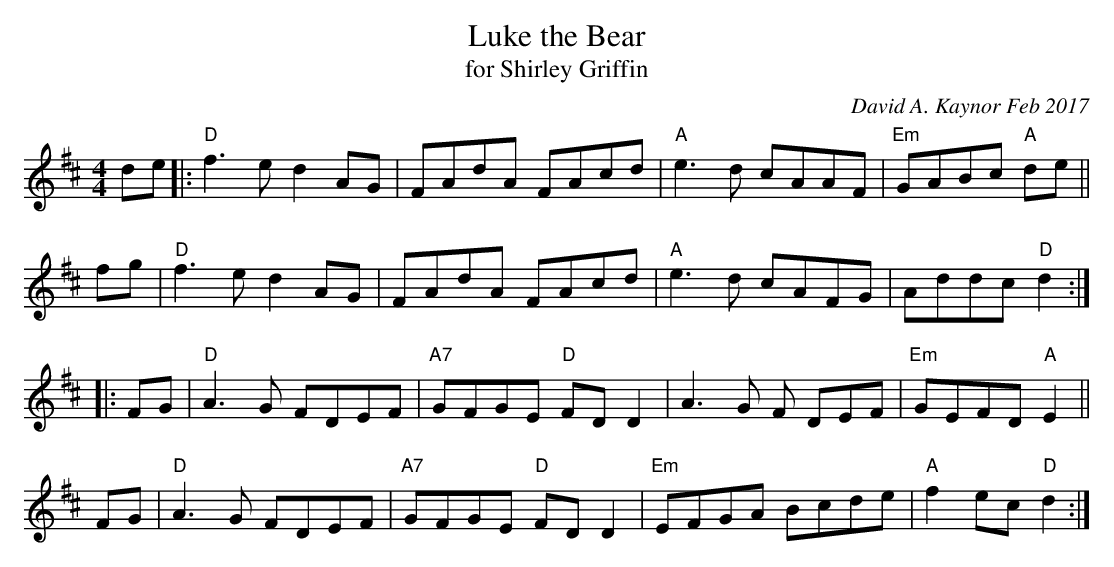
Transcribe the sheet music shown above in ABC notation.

X:1
T: Luke the Bear
T: for Shirley Griffin
C: David A. Kaynor Feb 2017
M: 4/4
L: 1/8
K: D
de |:"D"f3e d2AG | FAdA FAcd | "A"e3d cAAF | "Em"GABc "A"de ||
fg | "D"f3e d2AG | FAdA FAcd | "A"e3d cAFG |     Addc "D"d2 :|
|: FG | "D"A3G FDEF | "A7"GFGE "D"FDD2 |    A3G F DEF | "Em"GEFD "A"E2 ||
   FG | "D"A3G FDEF | "A7"GFGE "D"FDD2 |"Em"EFGA Bcde |  "A"f2ec "D"d2 :|
